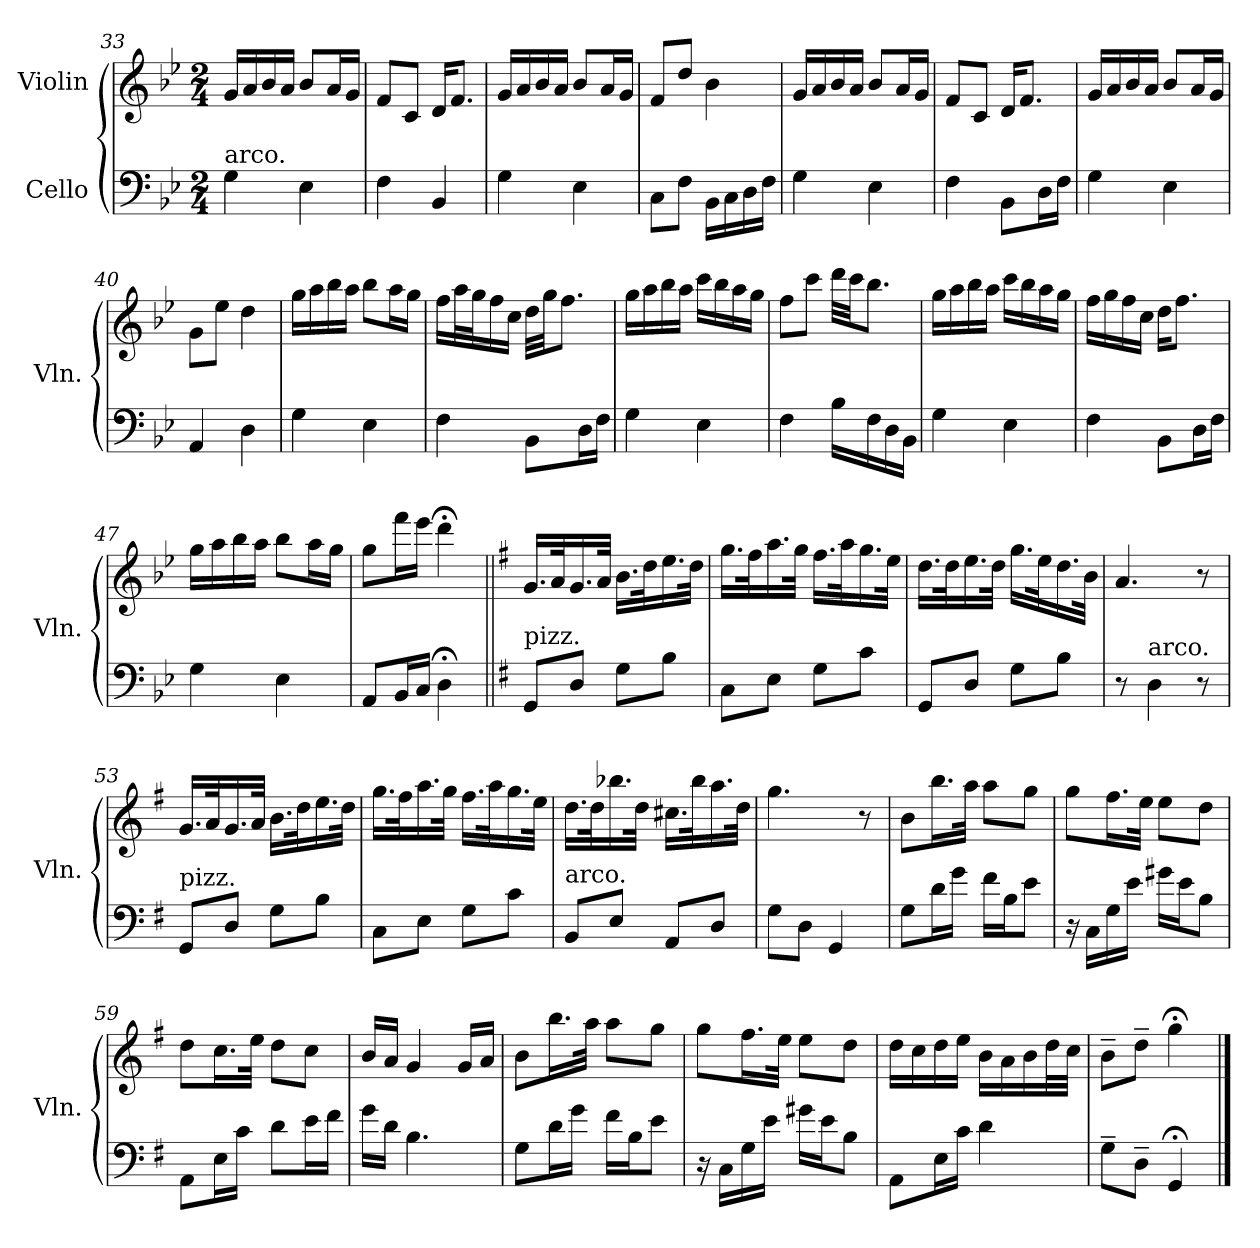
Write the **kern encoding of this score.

**kern	**kern
*part2	*part1
*staff2	*staff1
*I"Cello	*I"Violin
*	*I'Vln.
!!LO:LB:g=z
*clefF4	*clefG2
*k[b-e-]	*k[b-e-]
*M2/4	*M2/4
=33	=33
!LO:TX:a:t=arco.	!
4G\	16g/LL
.	16a/
.	16b-/
.	16a/JJ
4E-\	8b-/L
.	16a/L
.	16g/JJ
=34	=34
4F\	8f/L
.	8c/J
4BB-/	16d/KL
.	8.f/J
=35	=35
4G\	16g/LL
.	16a/
.	16b-/
.	16a/JJ
4E-\	8b-/L
.	16a/L
.	16g/JJ
=36	=36
8C\L	8f/L
8F\J	8dd/J
16BB-\LL	4b-\
16C\	.
16D\	.
16F\JJ	.
!!LO:LB:g=z
=37	=37
4G\	16g/LL
.	16a/
.	16b-/
.	16a/JJ
4E-\	8b-/L
.	16a/L
.	16g/JJ
=38	=38
4F\	8f/L
.	8c/J
8BB-\L	16d/KL
.	8.f/J
16D\L	.
16F\JJ	.
=39	=39
4G\	16g/LL
.	16a/
.	16b-/
.	16a/JJ
4E-\	8b-/L
.	16a/L
.	16g/JJ
=40	=40
4AA/	8g\L
.	8ee-\J
4D\	4dd\
!!LO:LB:g=z
=41	=41
4G\	16gg\LL
.	16aa\
.	16bb-\
.	16aa\JJ
4E-\	8bb-\L
.	16aa\L
.	16gg\JJ
=42	=42
4F\	16ff\LL
.	32aa\L
.	32gg\J
.	16ff\
.	16cc\JJ
8BB-\L	32dd\LLL
.	32gg\JJ
.	8.ff\J
16D\L	.
16F\JJ	.
=43	=43
4G\	16gg\LL
.	16aa\
.	16bb-\
.	16aa\JJ
4E-\	16ccc\LL
.	16bb-\
.	16aa\
.	16gg\JJ
=44	=44
4F\	8ff\L
.	8ccc\J
16B-\LL	32ddd\LLL
.	32ccc\JJ
16F\	8.bb-\J
16D\	.
16BB-\JJ	.
!!LO:PB:g=z
=45	=45
4G\	16gg\LL
.	16aa\
.	16bb-\
.	16aa\JJ
4E-\	16ccc\LL
.	16bb-\
.	16aa\
.	16gg\JJ
=46	=46
4F\	16ff\LL
.	16gg\
.	16ff\
.	16cc\JJ
8BB-\L	16dd\KL
.	8.ff\J
16D\L	.
16F\JJ	.
=47	=47
4G\	16gg\LL
.	16aa\
.	16bb-\
.	16aa\JJ
4E-\	8bb-\L
.	16aa\L
.	16gg\JJ
=48	=48
8AA/L	8gg\L
16BB-/L	16fff\L
16C/JJ	16eee-\JJ
4D;<\	4ddd;<\
!!LO:LB:g=z
=49||	=49||
*k[f#]	*k[f#]
!LO:TX:a:t=pizz.	!
8GG/L	16.g/LL
.	32a/K
8D/J	16.g/
.	32a/JJk
8G\L	16.b\LL
.	32dd\K
8B\J	16.ee\
.	32dd\JJk
=50	=50
8C\L	16.gg\LL
.	32ff#\K
8E\J	16.aa\
.	32gg\JJk
8G\L	16.ff#\LL
.	32aa\K
8c\J	16.gg\
.	32ee\JJk
=51	=51
8GG/L	16.dd\LL
.	32dd\K
8D/J	16.ee\
.	32dd\JJk
8G\L	16.gg\LL
.	32ee\K
8B\J	16.dd\
.	32b\JJk
=52	=52
8r	4.a/
!LO:TX:a:t=arco.	!
4D\	.
8r	8r
!!LO:LB:g=z
=53	=53
!LO:TX:a:t=pizz.	!
8GG/L	16.g/LL
.	32a/K
8D/J	16.g/
.	32a/JJk
8G\L	16.b\LL
.	32dd\K
8B\J	16.ee\
.	32dd\JJk
=54	=54
8C\L	16.gg\LL
.	32ff#\K
8E\J	16.aa\
.	32gg\JJk
8G\L	16.ff#\LL
.	32aa\K
8c\J	16.gg\
.	32ee\JJk
=55	=55
!LO:TX:a:t=arco.	!
8BB/L	16.dd\LL
.	32dd\K
8E/J	16.bb-X\
.	32dd\JJk
8AA/L	16.cc#X\LL
.	32bb-\K
8D/J	16.aa\
.	32dd\JJk
=56	=56
8G\L	4.gg\
8D\J	.
4GG/	.
.	8r
!!LO:LB:g=z
=57	=57
8G\L	8b\L
16d\L	16.bb\L
16g\JJ	.
.	32aa\JJk
16f#\LL	8aa\L
16B\J	.
8e\J	8gg\J
=58	=58
16r	8gg\L
16C\LL	.
16G\	16.ff#\L
16e\JJ	.
.	32ee\JJk
16g#X\LL	8ee\L
16e\J	.
8B\J	8dd\J
=59	=59
8AA\L	8dd\L
16E\L	16.cc\L
16c\JJ	.
.	32ee\JJk
8d\L	8dd\L
16e\L	8cc\J
16f#\JJ	.
=60	=60
16g\LL	16b/LL
16d\JJ	16a/JJ
4.B\	4g/
.	16g/LL
.	16a/JJ
!!LO:LB:g=z
=61	=61
8G\L	8b\L
16d\L	16.bb\L
16g\JJ	.
.	32aa\JJk
16f#\LL	8aa\L
16B\J	.
8e\J	8gg\J
=62	=62
16r	8gg\L
16C\LL	.
16G\	16.ff#\L
16e\JJ	.
.	32ee\JJk
16g#X\LL	8ee\L
16e\J	.
8B\J	8dd\J
=63	=63
8AA\L	16dd\LL
.	16cc\
16E\L	16dd\
16c\JJ	16ee\JJ
4d\	16b\LL
.	16a\
.	16b\
.	32dd\L
.	32cc\JJJ
=64	=64
8G~\L	8b~\L
8D~\J	8dd~\J
4GG;</	4gg;<\
==	==
*-	*-
